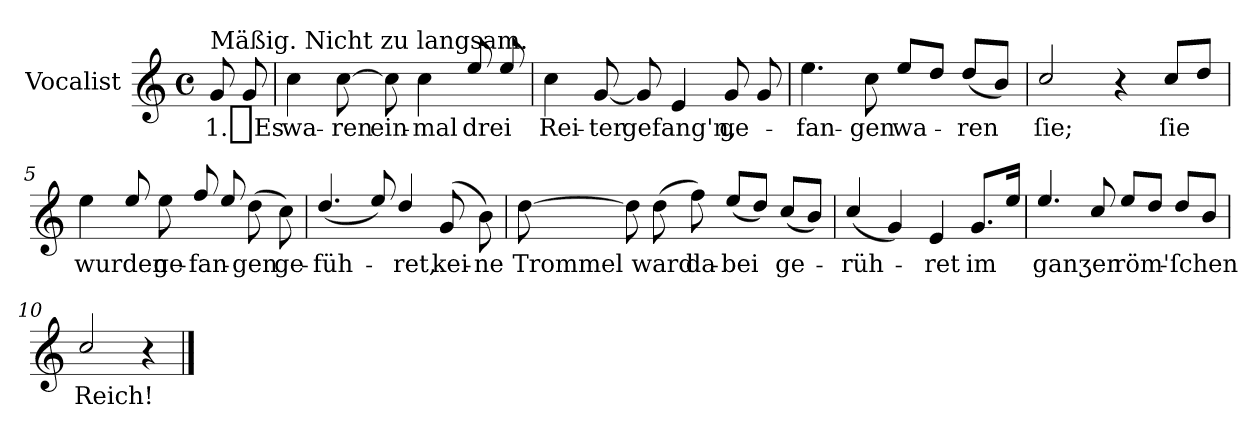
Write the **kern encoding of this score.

**kern	**text
*part1	*part1
*staff1	*staff1
*I"Vocalist	*
*k[]	*
*C:	*
*M4/4	*
*met(c)	*
=	=
!LO:TX:a:t=Mäßig. Nicht zu langsam.	!
8g	1._Es
8g	.
=1	=1
4cc	wa-
[8cc	-ren
8cc]	ein-
4cc	-mal
8ee/	drei
8ee/	.
=2	=2
4cc	Rei-
[8g	-ter
8g]	gefang'n,
4e	.
8g	ge-
8g	.
=3	=3
4.ee	-fan-
8cc	-gen
8ee/L	wa-
8ddJ	.
(8dd/L	-ren
8bJ)	.
=4	=4
2cc/	ſie;
4r	.
8cc/L	ſie
8ddJ	.
=5	=5
4ee	wurden
8ee/	.
8ee	ge-
8ff/	-fan-
8ee/	.
(8dd	-gen
8cc)	ge-
=6	=6
(4.dd/	-füh-
8ee/)	.
4dd/	-ret,
(8g	kei-
8b)	-ne
=7	=7
[8dd	Trommel
8dd]	.
(8dd	ward
8ff)	da-
(8ee/L	-bei
8ddJ)	.
(8cc/L	ge-
8bJ)	.
=8	=8
(4cc/	-rüh-
4g)	.
4e	-ret
8.g/L	im
16eeJk	.
=9	=9
4.ee/	ganʒen
8cc/	.
8ee/L	röm'-
8ddJ	.
8dd/L	-ſchen
8bJ	.
=10	=10
2cc/	Reich!
4r	.
==	==
*-	*-
